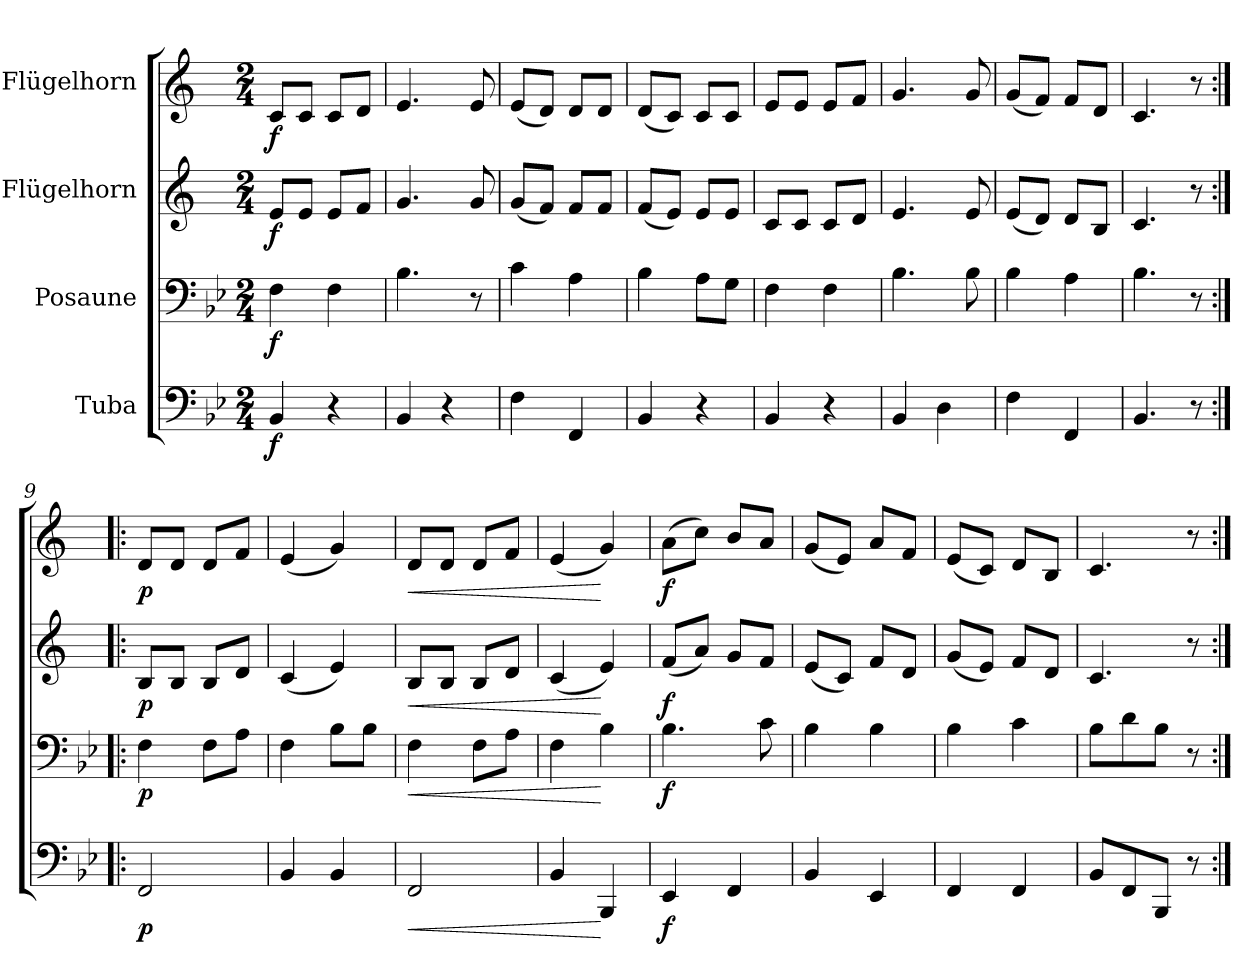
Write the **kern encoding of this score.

**kern	**dynam	**kern	**dynam	**kern	**dynam	**kern	**dynam
*part4	*part4	*part3	*part3	*part2	*part2	*part1	*part1
*staff4	*staff4	*staff3	*staff3	*staff2	*staff2	*staff1	*staff1
*I"Tuba	*	*I"Posaune	*	*I"Flügelhorn	*	*I"Flügelhorn	*
!!LO:PB:g=z
*clefF4	*	*clefF4	*	*clefG2	*	*clefG2	*
*	*	*	*	*ITrd1c2	*	*ITrd1c2	*
*k[b-e-]	*	*k[b-e-]	*	*k[b-e-]	*	*k[b-e-]	*
*B-:	*	*B-:	*	*B-:	*	*B-:	*
*M2/4	*	*M2/4	*	*M2/4	*	*M2/4	*
=1	=1	=1	=1	=1	=1	=1	=1
4BB-i/	f	4Fi\	f	8di/L	f	8B-i/L	f
.	.	.	.	8di/J	.	8B-i/J	.
4r	.	4Fi\	.	8di/L	.	8B-i/L	.
.	.	.	.	8e-i/J	.	8ci/J	.
=2	=2	=2	=2	=2	=2	=2	=2
4BB-i/	.	4.B-i\	.	4.fi/	.	4.di/	.
4r	.	.	.	.	.	.	.
.	.	8r	.	8fi/	.	8di/	.
=3	=3	=3	=3	=3	=3	=3	=3
4Fi\	.	4ci\	.	(8fi/L	.	(8di/L	.
.	.	.	.	8e-i/J)	.	8ci/J)	.
4FFi/	.	4Ai\	.	8e-i/L	.	8ci/L	.
.	.	.	.	8e-i/J	.	8ci/J	.
=4	=4	=4	=4	=4	=4	=4	=4
4BB-i/	.	4B-i\	.	(8e-i/L	.	(8ci/L	.
.	.	.	.	8di/J)	.	8B-i/J)	.
4r	.	8Ai\L	.	8di/L	.	8B-i/L	.
.	.	8Gi\J	.	8di/J	.	8B-i/J	.
=5	=5	=5	=5	=5	=5	=5	=5
4BB-i/	.	4Fi\	.	8B-i/L	.	8di/L	.
.	.	.	.	8B-i/J	.	8di/J	.
4r	.	4Fi\	.	8B-i/L	.	8di/L	.
.	.	.	.	8ci/J	.	8e-i/J	.
=6	=6	=6	=6	=6	=6	=6	=6
4BB-i/	.	4.B-i\	.	4.di/	.	4.fi/	.
4Di\	.	.	.	.	.	.	.
.	.	8B-i\	.	8di/	.	8fi/	.
=7	=7	=7	=7	=7	=7	=7	=7
4Fi\	.	4B-i\	.	(8di/L	.	(8fi/L	.
.	.	.	.	8ci/J)	.	8e-i/J)	.
4FFi/	.	4Ai\	.	8ci/L	.	8e-i/L	.
.	.	.	.	8Ai/J	.	8ci/J	.
=8	=8	=8	=8	=8	=8	=8	=8
4.BB-i/	.	4.B-i\	.	4.B-i/	.	4.B-i/	.
8r	.	8r	.	8r	.	8r	.
!!LO:LB:g=z
=9:|!|:	=9:|!|:	=9:|!|:	=9:|!|:	=9:|!|:	=9:|!|:	=9:|!|:	=9:|!|:
2FFi/	p	4Fi\	p	8Ai/L	p	8ci/L	p
.	.	.	.	8Ai/J	.	8ci/J	.
.	.	8Fi\L	.	8Ai/L	.	8ci/L	.
.	.	8Ai\J	.	8ci/J	.	8e-i/J	.
=10	=10	=10	=10	=10	=10	=10	=10
4BB-i/	.	4Fi\	.	(4B-i/	.	(4di/	.
4BB-i/	.	8B-i\L	.	4di/)	.	4fi/)	.
.	.	8B-i\J	.	.	.	.	.
=11	=11	=11	=11	=11	=11	=11	=11
!	!LO:HP:b	!	!LO:HP:b	!	!LO:HP:b	!	!LO:HP:b
2FFi/	<	4Fi\	<	8Ai/L	<	8ci/L	<
.	.	.	.	8Ai/J	.	8ci/J	.
.	.	8Fi\L	.	8Ai/L	.	8ci/L	.
.	.	8Ai\J	.	8ci/J	.	8e-i/J	.
=12	=12	=12	=12	=12	=12	=12	=12
4BB-i/	.	4Fi\	.	(4B-i/	.	(4di/	.
4BBB-i/	[	4B-i\	[	4di/)	[	4fi/)	[
=13	=13	=13	=13	=13	=13	=13	=13
4EE-i/	f	4.B-i\	f	(8e-i/L	f	(8gi\L	f
.	.	.	.	8gi/J)	.	8b-i\J)	.
4FFi/	.	.	.	8fi/L	.	8ai/L	.
.	.	8ci\	.	8e-i/J	.	8gi/J	.
=14	=14	=14	=14	=14	=14	=14	=14
4BB-i/	.	4B-i\	.	(8di/L	.	(8fi/L	.
.	.	.	.	8B-i/J)	.	8di/J)	.
4EE-i/	.	4B-i\	.	8e-i/L	.	8gi/L	.
.	.	.	.	8ci/J	.	8e-i/J	.
=15	=15	=15	=15	=15	=15	=15	=15
4FFi/	.	4B-i\	.	(8fi/L	.	(8di/L	.
.	.	.	.	8di/J)	.	8B-i/J)	.
4FFi/	.	4ci\	.	8e-i/L	.	8ci/L	.
.	.	.	.	8ci/J	.	8Ai/J	.
=16	=16	=16	=16	=16	=16	=16	=16
8BB-i/L	.	8B-i\L	.	4.B-i/	.	4.B-i/	.
8FFi/	.	8di\	.	.	.	.	.
8BBB-i/J	.	8B-i\J	.	.	.	.	.
8r	.	8r	.	8r	.	8r	.
=:|!	=:|!	=:|!	=:|!	=:|!	=:|!	=:|!	=:|!
*-	*-	*-	*-	*-	*-	*-	*-
